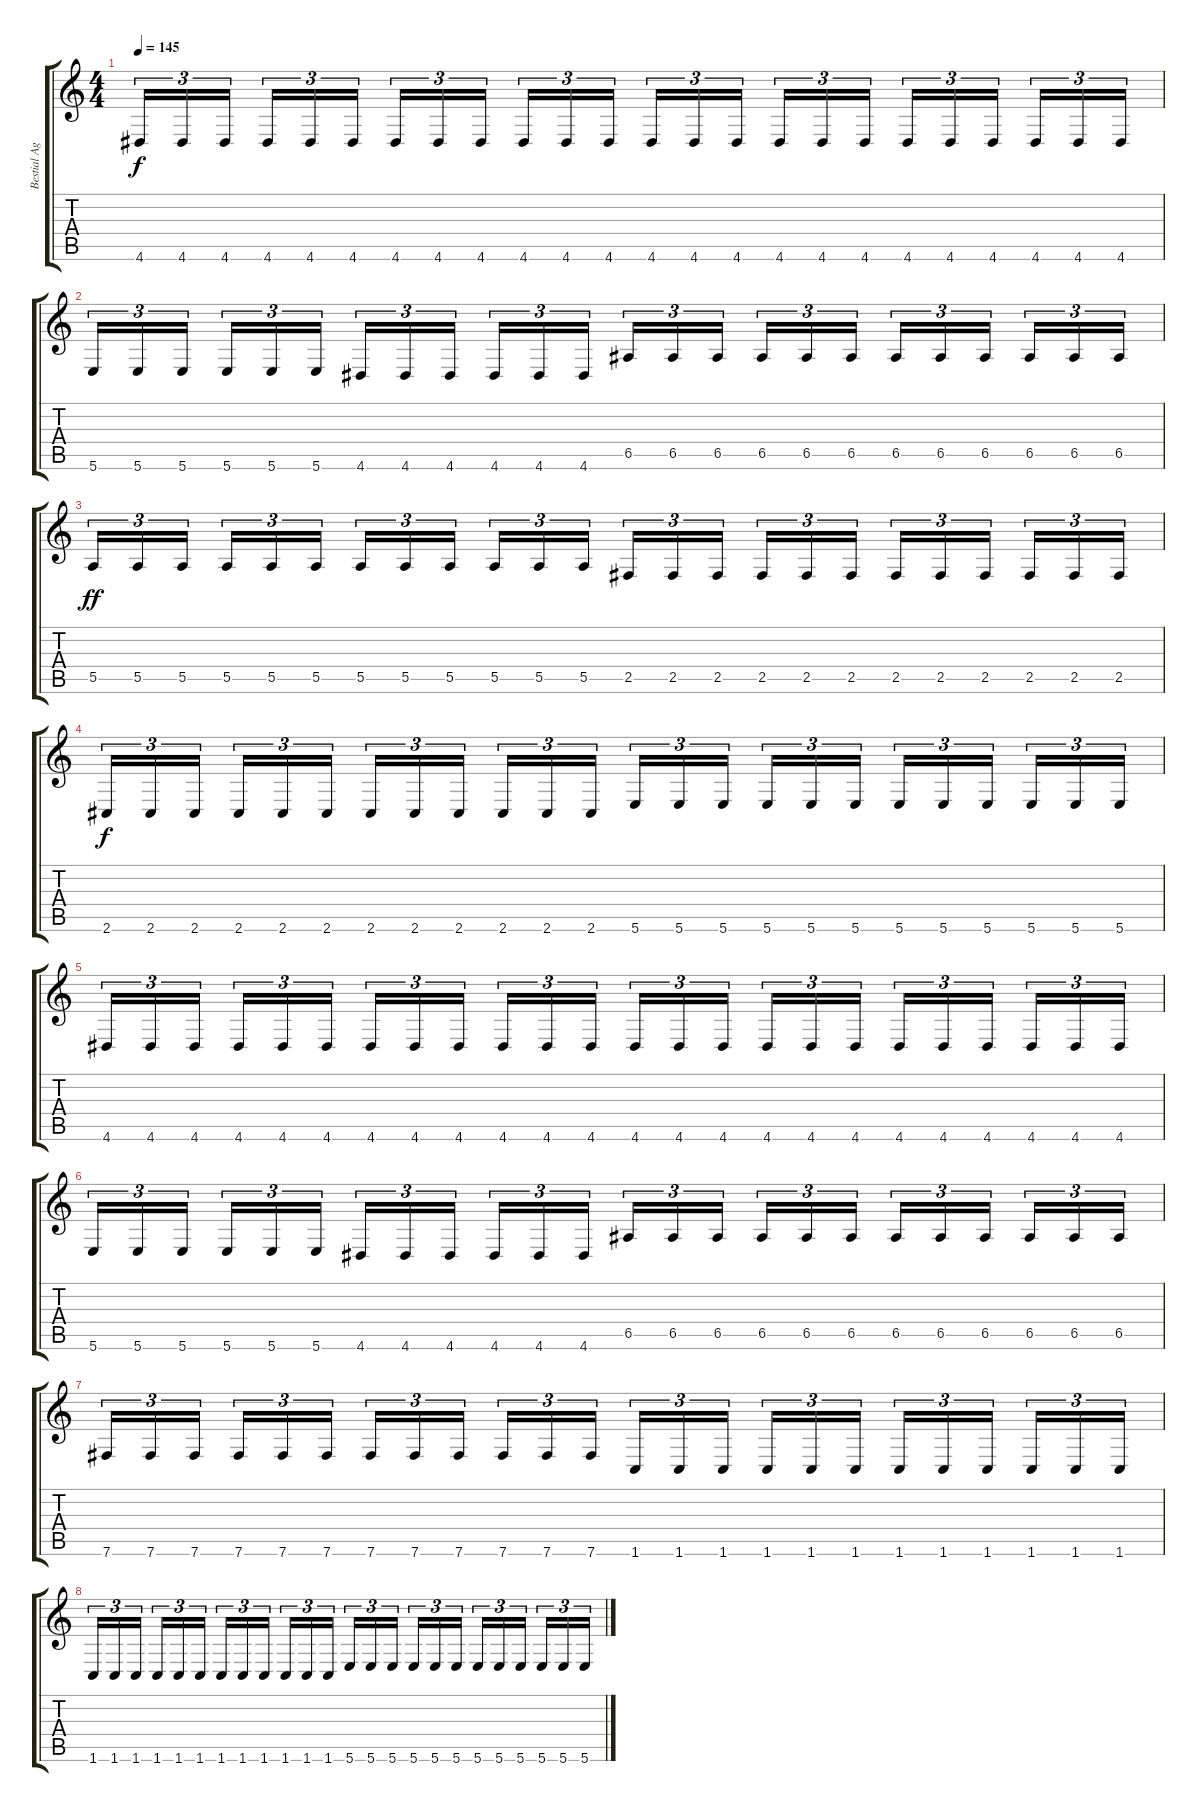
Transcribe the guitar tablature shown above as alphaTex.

\track ("Bestial Aggressor of Morbid Invocations" "Bestial Ag") {instrument distortionguitar}
\staff {score tabs}
\tuning (B3 Gb3 D3 A2 E2 B1) {hide}
\ts (4 4)
\tempo 145
\clef g2
\ks c
4.6.16{tu (3 2) dy f} 4.6.16{tu (3 2)} 4.6.16{tu (3 2) beam splitsecondary} 4.6.16{tu (3 2)} 4.6.16{tu (3 2)} 4.6.16{tu (3 2)} 4.6.16{tu (3 2)} 4.6.16{tu (3 2)} 4.6.16{tu (3 2) beam splitsecondary} 4.6.16{tu (3 2)} 4.6.16{tu (3 2)} 4.6.16{tu (3 2)} 4.6.16{tu (3 2)} 4.6.16{tu (3 2)} 4.6.16{tu (3 2) beam splitsecondary} 4.6.16{tu (3 2)} 4.6.16{tu (3 2)} 4.6.16{tu (3 2)} 4.6.16{tu (3 2)} 4.6.16{tu (3 2)} 4.6.16{tu (3 2) beam splitsecondary} 4.6.16{tu (3 2)} 4.6.16{tu (3 2)} 4.6.16{tu (3 2)} |
5.6.16{tu (3 2)} 5.6.16{tu (3 2)} 5.6.16{tu (3 2) beam splitsecondary} 5.6.16{tu (3 2)} 5.6.16{tu (3 2)} 5.6.16{tu (3 2)} 4.6.16{tu (3 2)} 4.6.16{tu (3 2)} 4.6.16{tu (3 2) beam splitsecondary} 4.6.16{tu (3 2)} 4.6.16{tu (3 2)} 4.6.16{tu (3 2)} 6.5.16{tu (3 2)} 6.5.16{tu (3 2)} 6.5.16{tu (3 2) beam splitsecondary} 6.5.16{tu (3 2)} 6.5.16{tu (3 2)} 6.5.16{tu (3 2)} 6.5.16{tu (3 2)} 6.5.16{tu (3 2)} 6.5.16{tu (3 2) beam splitsecondary} 6.5.16{tu (3 2)} 6.5.16{tu (3 2)} 6.5.16{tu (3 2)} |
5.5.16{tu (3 2) dy ff} 5.5.16{tu (3 2)} 5.5.16{tu (3 2) beam splitsecondary} 5.5.16{tu (3 2)} 5.5.16{tu (3 2)} 5.5.16{tu (3 2)} 5.5.16{tu (3 2)} 5.5.16{tu (3 2)} 5.5.16{tu (3 2) beam splitsecondary} 5.5.16{tu (3 2)} 5.5.16{tu (3 2)} 5.5.16{tu (3 2)} 2.5.16{tu (3 2)} 2.5.16{tu (3 2)} 2.5.16{tu (3 2) beam splitsecondary} 2.5.16{tu (3 2)} 2.5.16{tu (3 2)} 2.5.16{tu (3 2)} 2.5.16{tu (3 2)} 2.5.16{tu (3 2)} 2.5.16{tu (3 2) beam splitsecondary} 2.5.16{tu (3 2)} 2.5.16{tu (3 2)} 2.5.16{tu (3 2)} |
2.6.16{tu (3 2) dy f} 2.6.16{tu (3 2)} 2.6.16{tu (3 2) beam splitsecondary} 2.6.16{tu (3 2)} 2.6.16{tu (3 2)} 2.6.16{tu (3 2)} 2.6.16{tu (3 2)} 2.6.16{tu (3 2)} 2.6.16{tu (3 2) beam splitsecondary} 2.6.16{tu (3 2)} 2.6.16{tu (3 2)} 2.6.16{tu (3 2)} 5.6.16{tu (3 2)} 5.6.16{tu (3 2)} 5.6.16{tu (3 2) beam splitsecondary} 5.6.16{tu (3 2)} 5.6.16{tu (3 2)} 5.6.16{tu (3 2)} 5.6.16{tu (3 2)} 5.6.16{tu (3 2)} 5.6.16{tu (3 2) beam splitsecondary} 5.6.16{tu (3 2)} 5.6.16{tu (3 2)} 5.6.16{tu (3 2)} |
4.6.16{tu (3 2)} 4.6.16{tu (3 2)} 4.6.16{tu (3 2) beam splitsecondary} 4.6.16{tu (3 2)} 4.6.16{tu (3 2)} 4.6.16{tu (3 2)} 4.6.16{tu (3 2)} 4.6.16{tu (3 2)} 4.6.16{tu (3 2) beam splitsecondary} 4.6.16{tu (3 2)} 4.6.16{tu (3 2)} 4.6.16{tu (3 2)} 4.6.16{tu (3 2)} 4.6.16{tu (3 2)} 4.6.16{tu (3 2) beam splitsecondary} 4.6.16{tu (3 2)} 4.6.16{tu (3 2)} 4.6.16{tu (3 2)} 4.6.16{tu (3 2)} 4.6.16{tu (3 2)} 4.6.16{tu (3 2) beam splitsecondary} 4.6.16{tu (3 2)} 4.6.16{tu (3 2)} 4.6.16{tu (3 2)} |
5.6.16{tu (3 2)} 5.6.16{tu (3 2)} 5.6.16{tu (3 2) beam splitsecondary} 5.6.16{tu (3 2)} 5.6.16{tu (3 2)} 5.6.16{tu (3 2)} 4.6.16{tu (3 2)} 4.6.16{tu (3 2)} 4.6.16{tu (3 2) beam splitsecondary} 4.6.16{tu (3 2)} 4.6.16{tu (3 2)} 4.6.16{tu (3 2)} 6.5.16{tu (3 2)} 6.5.16{tu (3 2)} 6.5.16{tu (3 2) beam splitsecondary} 6.5.16{tu (3 2)} 6.5.16{tu (3 2)} 6.5.16{tu (3 2)} 6.5.16{tu (3 2)} 6.5.16{tu (3 2)} 6.5.16{tu (3 2) beam splitsecondary} 6.5.16{tu (3 2)} 6.5.16{tu (3 2)} 6.5.16{tu (3 2)} |
7.6.16{tu (3 2)} 7.6.16{tu (3 2)} 7.6.16{tu (3 2) beam splitsecondary} 7.6.16{tu (3 2)} 7.6.16{tu (3 2)} 7.6.16{tu (3 2)} 7.6.16{tu (3 2)} 7.6.16{tu (3 2)} 7.6.16{tu (3 2) beam splitsecondary} 7.6.16{tu (3 2)} 7.6.16{tu (3 2)} 7.6.16{tu (3 2)} 1.6.16{tu (3 2)} 1.6.16{tu (3 2)} 1.6.16{tu (3 2) beam splitsecondary} 1.6.16{tu (3 2)} 1.6.16{tu (3 2)} 1.6.16{tu (3 2)} 1.6.16{tu (3 2)} 1.6.16{tu (3 2)} 1.6.16{tu (3 2) beam splitsecondary} 1.6.16{tu (3 2)} 1.6.16{tu (3 2)} 1.6.16{tu (3 2)} |
1.6.16{tu (3 2)} 1.6.16{tu (3 2)} 1.6.16{tu (3 2) beam splitsecondary} 1.6.16{tu (3 2)} 1.6.16{tu (3 2)} 1.6.16{tu (3 2)} 1.6.16{tu (3 2)} 1.6.16{tu (3 2)} 1.6.16{tu (3 2) beam splitsecondary} 1.6.16{tu (3 2)} 1.6.16{tu (3 2)} 1.6.16{tu (3 2)} 5.6.16{tu (3 2)} 5.6.16{tu (3 2)} 5.6.16{tu (3 2) beam splitsecondary} 5.6.16{tu (3 2)} 5.6.16{tu (3 2)} 5.6.16{tu (3 2)} 5.6.16{tu (3 2)} 5.6.16{tu (3 2)} 5.6.16{tu (3 2) beam splitsecondary} 5.6.16{tu (3 2)} 5.6.16{tu (3 2)} 5.6.16{tu (3 2)}
